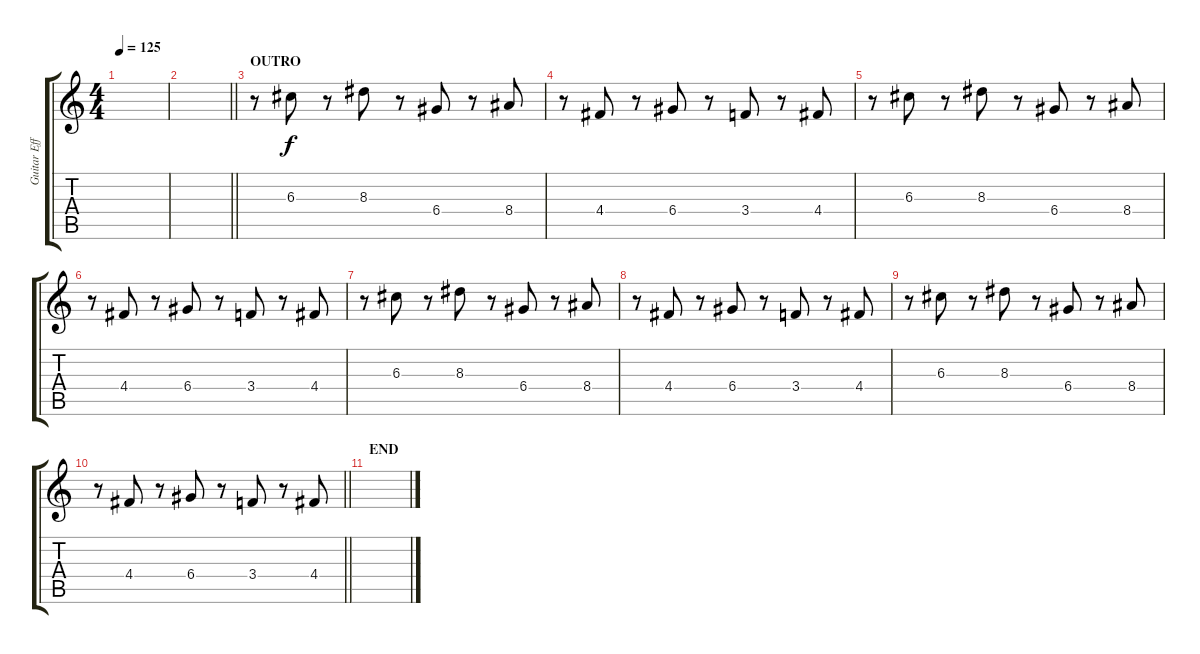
\track ("Guitar Effects" "Guitar Eff") {instrument overdrivenguitar}
\staff {score tabs}
\tuning (E4 B3 G3 D3 A2 E2) {hide}
\ts (4 4)
\tempo 125
\clef g2
\ks c
|
\barLineRight lightlight
|
\section ("" "OUTRO")
r.8 6.3.8 r.8 8.3.8 r.8 6.4.8 r.8 8.4.8 |
r.8 4.4.8 r.8 6.4.8 r.8 3.4.8 r.8 4.4.8 |
r.8 6.3.8 r.8 8.3.8 r.8 6.4.8 r.8 8.4.8 |
r.8 4.4.8 r.8 6.4.8 r.8 3.4.8 r.8 4.4.8 |
r.8 6.3.8 r.8 8.3.8 r.8 6.4.8 r.8 8.4.8 |
r.8 4.4.8 r.8 6.4.8 r.8 3.4.8 r.8 4.4.8 |
r.8 6.3.8 r.8 8.3.8 r.8 6.4.8 r.8 8.4.8 |
\barLineRight lightlight
r.8 4.4.8 r.8 6.4.8 r.8 3.4.8 r.8 4.4.8 |
\section ("" "END")
